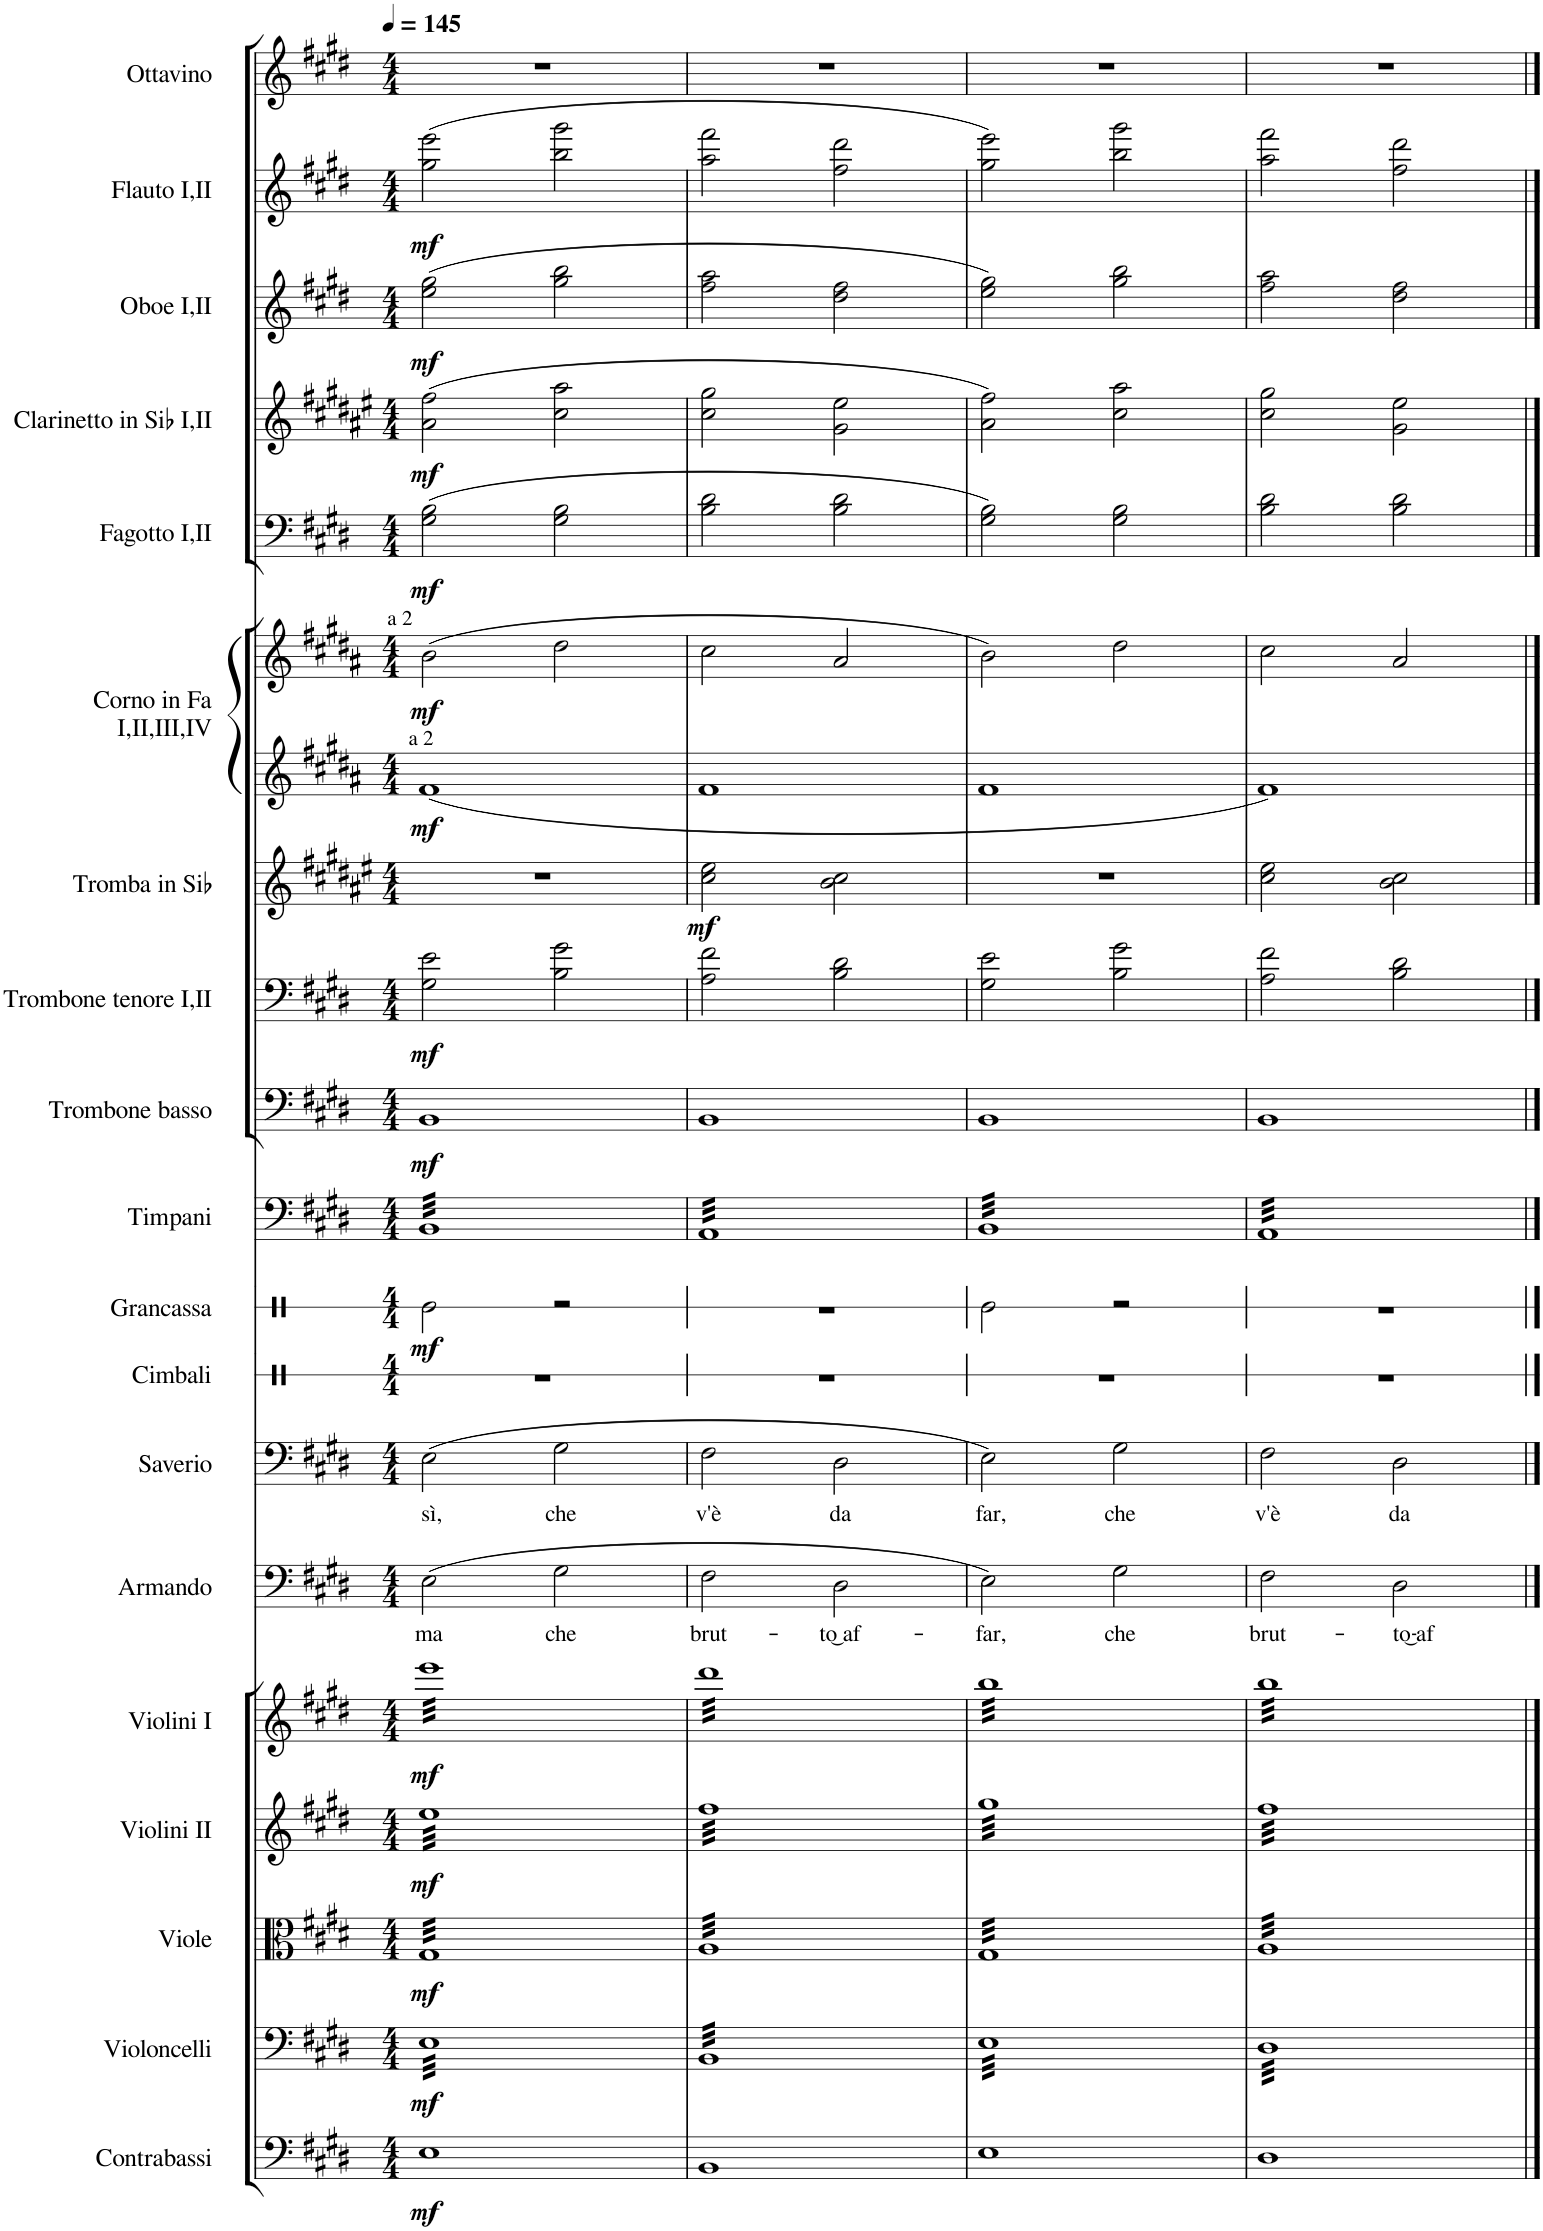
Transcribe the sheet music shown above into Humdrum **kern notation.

**kern	**dynam	**kern	**dynam	**kern	**dynam	**kern	**dynam	**kern	**dynam	**kern	**text	**kern	**text	**kern	**kern	**dynam	**kern	**kern	**dynam	**kern	**dynam	**kern	**dynam	**kern	**kern	**dynam	**kern	**dynam	**kern	**dynam	**kern	**dynam	**kern	**dynam	**kern
*part19	*part19	*part18	*part18	*part17	*part17	*part16	*part16	*part15	*part15	*part14	*part14	*part13	*part13	*part12	*part11	*part11	*part10	*part9	*part9	*part8	*part8	*part7	*part7	*part6	*part6	*part6	*part5	*part5	*part4	*part4	*part3	*part3	*part2	*part2	*part1
*staff20	*staff20	*staff19	*staff19	*staff18	*staff18	*staff17	*staff17	*staff16	*staff16	*staff15	*staff15	*staff14	*staff14	*staff13	*staff12	*staff12	*staff11	*staff10	*staff10	*staff9	*staff9	*staff8	*staff8	*staff7	*staff6	*staff6/7	*staff5	*staff5	*staff4	*staff4	*staff3	*staff3	*staff2	*staff2	*staff1
*I"Contrabassi	*	*I"Violoncelli	*	*I"Viole	*	*I"Violini II	*	*I"Violini I	*	*I"Armando	*	*I"Saverio	*	*I"Cimbali	*I"Grancassa	*	*I"Timpani	*I"Trombone basso	*	*I"Trombone tenore I,II	*	*I"Tromba in Sib	*	*I"Corno in Fa   I,II,III,IV	*	*	*I"Fagotto I,II	*	*I"Clarinetto in Sib I,II	*	*I"Oboe I,II	*	*I"Flauto I,II	*	*I"Ottavino
*I'Cb.	*	*I'Vc.	*	*I'Vle.	*	*I'Vln. II	*	*I'Vln. I	*	*I'Arm.	*	*I'Sav.	*	*I'Cim.	*I'Gc.	*	*I'Timp.	*I'Trb. b.	*	*I'Trb. t. I,II	*	*I'Tr. in Sib	*	*I'Cor. Fa  I,II,III,IV	*	*	*I'Fag. I,II	*	*I'Cl. Sib I,II	*	*I'Ob. I,II	*	*I'Fl. I,II	*	*I'Ott.
*	*	*	*	*	*	*	*	*	*	*	*	*	*	*stria1	*stria1	*	*	*	*	*	*	*	*	*	*	*	*	*	*	*	*	*	*	*	*
*clefF4	*	*clefF4	*	*clefC3	*	*clefG2	*	*clefG2	*	*clefF4	*	*clefF4	*	*clefX	*clefX	*	*clefF4	*clefF4	*	*clefF4	*	*clefG2	*	*clefG2	*clefG2	*	*clefF4	*	*clefG2	*	*clefG2	*	*clefG2	*	*clefG2
*Trd7c12	*	*	*	*	*	*	*	*	*	*	*	*	*	*	*	*	*	*Trd1c2	*	*	*	*Trd1c2	*	*Trd4c7	*Trd4c7	*	*	*	*Trd1c2	*	*	*	*	*	*Trd-7c-12
*k[f#c#g#d#]	*	*k[f#c#g#d#]	*	*k[f#c#g#d#]	*	*k[f#c#g#d#]	*	*k[f#c#g#d#]	*	*k[f#c#g#d#]	*	*k[f#c#g#d#]	*	*k[f#c#g#d#]	*k[f#c#g#d#]	*	*k[f#c#g#d#]	*k[f#c#g#d#]	*	*k[f#c#g#d#]	*	*k[f#c#g#d#a#e#]	*	*k[f#c#g#d#a#]	*k[f#c#g#d#a#]	*	*k[f#c#g#d#]	*	*k[f#c#g#d#a#e#]	*	*k[f#c#g#d#]	*	*k[f#c#g#d#]	*	*k[f#c#g#d#]
*M4/4	*	*M4/4	*	*M4/4	*	*M4/4	*	*M4/4	*	*M4/4	*	*M4/4	*	*M4/4	*M4/4	*	*M4/4	*M4/4	*	*M4/4	*	*M4/4	*	*M4/4	*M4/4	*	*M4/4	*	*M4/4	*	*M4/4	*	*M4/4	*	*M4/4
*MM145	*	*MM145	*	*MM145	*	*MM145	*	*MM145	*	*MM145	*	*MM145	*	*MM145	*MM145	*	*MM145	*MM145	*	*MM145	*	*MM145	*	*MM145	*MM145	*	*MM145	*	*MM145	*	*MM145	*	*MM145	*	*MM145
=1	=1	=1	=1	=1	=1	=1	=1	=1	=1	=1	=1	=1	=1	=1	=1	=1	=1	=1	=1	=1	=1	=1	=1	=1	=1	=1	=1	=1	=1	=1	=1	=1	=1	=1	=1
!	!	!	!	!	!	!	!	!	!	!	!	!	!	!	!	!	!	!	!	!	!	!	!	!	!LO:TX:a:t=a 2	!	!	!	!	!	!	!	!	!	!
!	!	!	!	!	!	!	!	!	!	!	!	!	!	!	!	!	!	!	!	!	!	!	!	!LO:TX:a:t=a 2	!	!	!	!	!	!	!	!	!	!	!
!	!LO:DY:b	!	!LO:DY:b	!	!LO:DY:b	!	!LO:DY:b	!	!LO:DY:b	!	!LO:LY:b	!	!LO:LY:b	!	!	!LO:DY:b	!	!	!LO:DY:b	!	!LO:DY:b	!	!	!	!	!LO:DY:b=2	!	!	!	!	!	!	!	!	!
!	!	!	!	!	!	!	!	!	!	!	!	!	!	!	!	!	!	!	!	!	!	!	!	!	!	!LO:DY:n=1:b	!	!LO:DY:b	!	!LO:DY:b	!	!LO:DY:b	!	!LO:DY:b	!
*	*	*tremolo	*	*	*	*	*	*	*	*	*	*	*	*	*	*	*	*	*	*	*	*	*	*	*	*	*	*	*	*	*	*	*	*	*
*	*	*	*	*tremolo	*	*	*	*	*	*	*	*	*	*	*	*	*	*	*	*	*	*	*	*	*	*	*	*	*	*	*	*	*	*	*
*	*	*	*	*	*	*tremolo	*	*	*	*	*	*	*	*	*	*	*	*	*	*	*	*	*	*	*	*	*	*	*	*	*	*	*	*	*
*	*	*	*	*	*	*	*	*tremolo	*	*	*	*	*	*	*	*	*	*	*	*	*	*	*	*	*	*	*	*	*	*	*	*	*	*	*
*	*	*	*	*	*	*	*	*	*	*	*	*	*	*	*	*	*tremolo	*	*	*	*	*	*	*	*	*	*	*	*	*	*	*	*	*	*
1E	mf	32ELLL	mf	32G#LLL	mf	32eeLLL	mf	32eeeLLL	mf	(2E\	ma	(2E\	sì,	1r	2Re\	mf	32BBLLL	1BB	mf	2G#\ 2e\	mf	1r	.	1f#	(2b\	mf mf	(2G#\ 2B\	mf	(2a#\ 2ff#\	mf	(2ee\ 2gg#\	mf	(2gg#\ 2eee\	mf	1r
.	.	32E	.	32G#	.	32ee	.	32eee	.	.	.	.	.	.	.	.	32BB	.	.	.	.	.	.	.	.	.	.	.	.	.	.	.	.	.	.
.	.	32E	.	32G#	.	32ee	.	32eee	.	.	.	.	.	.	.	.	32BB	.	.	.	.	.	.	.	.	.	.	.	.	.	.	.	.	.	.
.	.	32E	.	32G#	.	32ee	.	32eee	.	.	.	.	.	.	.	.	32BB	.	.	.	.	.	.	.	.	.	.	.	.	.	.	.	.	.	.
.	.	32E	.	32G#	.	32ee	.	32eee	.	.	.	.	.	.	.	.	32BB	.	.	.	.	.	.	.	.	.	.	.	.	.	.	.	.	.	.
.	.	32E	.	32G#	.	32ee	.	32eee	.	.	.	.	.	.	.	.	32BB	.	.	.	.	.	.	.	.	.	.	.	.	.	.	.	.	.	.
.	.	32E	.	32G#	.	32ee	.	32eee	.	.	.	.	.	.	.	.	32BB	.	.	.	.	.	.	.	.	.	.	.	.	.	.	.	.	.	.
.	.	32E	.	32G#	.	32ee	.	32eee	.	.	.	.	.	.	.	.	32BB	.	.	.	.	.	.	.	.	.	.	.	.	.	.	.	.	.	.
.	.	32E	.	32G#	.	32ee	.	32eee	.	.	.	.	.	.	.	.	32BB	.	.	.	.	.	.	.	.	.	.	.	.	.	.	.	.	.	.
.	.	32E	.	32G#	.	32ee	.	32eee	.	.	.	.	.	.	.	.	32BB	.	.	.	.	.	.	.	.	.	.	.	.	.	.	.	.	.	.
.	.	32E	.	32G#	.	32ee	.	32eee	.	.	.	.	.	.	.	.	32BB	.	.	.	.	.	.	.	.	.	.	.	.	.	.	.	.	.	.
.	.	32E	.	32G#	.	32ee	.	32eee	.	.	.	.	.	.	.	.	32BB	.	.	.	.	.	.	.	.	.	.	.	.	.	.	.	.	.	.
.	.	32E	.	32G#	.	32ee	.	32eee	.	.	.	.	.	.	.	.	32BB	.	.	.	.	.	.	.	.	.	.	.	.	.	.	.	.	.	.
.	.	32E	.	32G#	.	32ee	.	32eee	.	.	.	.	.	.	.	.	32BB	.	.	.	.	.	.	.	.	.	.	.	.	.	.	.	.	.	.
.	.	32E	.	32G#	.	32ee	.	32eee	.	.	.	.	.	.	.	.	32BB	.	.	.	.	.	.	.	.	.	.	.	.	.	.	.	.	.	.
.	.	32E	.	32G#	.	32ee	.	32eee	.	.	.	.	.	.	.	.	32BB	.	.	.	.	.	.	.	.	.	.	.	.	.	.	.	.	.	.
!	!	!	!	!	!	!	!	!	!	!	!LO:LY:b	!	!LO:LY:b	!	!	!	!	!	!	!	!	!	!	!	!	!	!	!	!	!	!	!	!	!	!
.	.	32E	.	32G#	.	32ee	.	32eee	.	2G#\	che	2G#\	che	.	2r	.	32BB	.	.	2B\ 2g#\	.	.	.	.	2dd#\	.	2G#\ 2B\	.	2cc#\ 2aa#\	.	2gg#\ 2bb\	.	2bb\ 2ggg#\	.	.
.	.	32E	.	32G#	.	32ee	.	32eee	.	.	.	.	.	.	.	.	32BB	.	.	.	.	.	.	.	.	.	.	.	.	.	.	.	.	.	.
.	.	32E	.	32G#	.	32ee	.	32eee	.	.	.	.	.	.	.	.	32BB	.	.	.	.	.	.	.	.	.	.	.	.	.	.	.	.	.	.
.	.	32E	.	32G#	.	32ee	.	32eee	.	.	.	.	.	.	.	.	32BB	.	.	.	.	.	.	.	.	.	.	.	.	.	.	.	.	.	.
.	.	32E	.	32G#	.	32ee	.	32eee	.	.	.	.	.	.	.	.	32BB	.	.	.	.	.	.	.	.	.	.	.	.	.	.	.	.	.	.
.	.	32E	.	32G#	.	32ee	.	32eee	.	.	.	.	.	.	.	.	32BB	.	.	.	.	.	.	.	.	.	.	.	.	.	.	.	.	.	.
.	.	32E	.	32G#	.	32ee	.	32eee	.	.	.	.	.	.	.	.	32BB	.	.	.	.	.	.	.	.	.	.	.	.	.	.	.	.	.	.
.	.	32E	.	32G#	.	32ee	.	32eee	.	.	.	.	.	.	.	.	32BB	.	.	.	.	.	.	.	.	.	.	.	.	.	.	.	.	.	.
.	.	32E	.	32G#	.	32ee	.	32eee	.	.	.	.	.	.	.	.	32BB	.	.	.	.	.	.	.	.	.	.	.	.	.	.	.	.	.	.
.	.	32E	.	32G#	.	32ee	.	32eee	.	.	.	.	.	.	.	.	32BB	.	.	.	.	.	.	.	.	.	.	.	.	.	.	.	.	.	.
.	.	32E	.	32G#	.	32ee	.	32eee	.	.	.	.	.	.	.	.	32BB	.	.	.	.	.	.	.	.	.	.	.	.	.	.	.	.	.	.
.	.	32E	.	32G#	.	32ee	.	32eee	.	.	.	.	.	.	.	.	32BB	.	.	.	.	.	.	.	.	.	.	.	.	.	.	.	.	.	.
.	.	32E	.	32G#	.	32ee	.	32eee	.	.	.	.	.	.	.	.	32BB	.	.	.	.	.	.	.	.	.	.	.	.	.	.	.	.	.	.
.	.	32E	.	32G#	.	32ee	.	32eee	.	.	.	.	.	.	.	.	32BB	.	.	.	.	.	.	.	.	.	.	.	.	.	.	.	.	.	.
.	.	32E	.	32G#	.	32ee	.	32eee	.	.	.	.	.	.	.	.	32BB	.	.	.	.	.	.	.	.	.	.	.	.	.	.	.	.	.	.
.	.	32EJJJ	.	32G#JJJ	.	32eeJJJ	.	32eeeJJJ	.	.	.	.	.	.	.	.	32BBJJJ	.	.	.	.	.	.	.	.	.	.	.	.	.	.	.	.	.	.
=2	=2	=2	=2	=2	=2	=2	=2	=2	=2	=2	=2	=2	=2	=2	=2	=2	=2	=2	=2	=2	=2	=2	=2	=2	=2	=2	=2	=2	=2	=2	=2	=2	=2	=2	=2
!	!	!	!	!	!	!	!	!	!	!	!LO:LY:b	!	!LO:LY:b	!	!	!	!	!	!	!	!	!	!LO:DY:b	!	!	!	!	!	!	!	!	!	!	!	!
1BB	.	32BBLLL	.	32ALLL	.	32ff#LLL	.	32ddd#LLL	.	2F#\	brut-	2F#\	v'è	1r	1r	.	32AALLL	1BB	.	2A\ 2f#\	.	2cc#\ 2ee#\	mf	1f#	2cc#\	.	2B\ 2d#\	.	2cc#\ 2gg#\	.	2ff#\ 2aa\	.	2aa\ 2fff#\	.	1r
.	.	32BB	.	32A	.	32ff#	.	32ddd#	.	.	.	.	.	.	.	.	32AA	.	.	.	.	.	.	.	.	.	.	.	.	.	.	.	.	.	.
.	.	32BB	.	32A	.	32ff#	.	32ddd#	.	.	.	.	.	.	.	.	32AA	.	.	.	.	.	.	.	.	.	.	.	.	.	.	.	.	.	.
.	.	32BB	.	32A	.	32ff#	.	32ddd#	.	.	.	.	.	.	.	.	32AA	.	.	.	.	.	.	.	.	.	.	.	.	.	.	.	.	.	.
.	.	32BB	.	32A	.	32ff#	.	32ddd#	.	.	.	.	.	.	.	.	32AA	.	.	.	.	.	.	.	.	.	.	.	.	.	.	.	.	.	.
.	.	32BB	.	32A	.	32ff#	.	32ddd#	.	.	.	.	.	.	.	.	32AA	.	.	.	.	.	.	.	.	.	.	.	.	.	.	.	.	.	.
.	.	32BB	.	32A	.	32ff#	.	32ddd#	.	.	.	.	.	.	.	.	32AA	.	.	.	.	.	.	.	.	.	.	.	.	.	.	.	.	.	.
.	.	32BB	.	32A	.	32ff#	.	32ddd#	.	.	.	.	.	.	.	.	32AA	.	.	.	.	.	.	.	.	.	.	.	.	.	.	.	.	.	.
.	.	32BB	.	32A	.	32ff#	.	32ddd#	.	.	.	.	.	.	.	.	32AA	.	.	.	.	.	.	.	.	.	.	.	.	.	.	.	.	.	.
.	.	32BB	.	32A	.	32ff#	.	32ddd#	.	.	.	.	.	.	.	.	32AA	.	.	.	.	.	.	.	.	.	.	.	.	.	.	.	.	.	.
.	.	32BB	.	32A	.	32ff#	.	32ddd#	.	.	.	.	.	.	.	.	32AA	.	.	.	.	.	.	.	.	.	.	.	.	.	.	.	.	.	.
.	.	32BB	.	32A	.	32ff#	.	32ddd#	.	.	.	.	.	.	.	.	32AA	.	.	.	.	.	.	.	.	.	.	.	.	.	.	.	.	.	.
.	.	32BB	.	32A	.	32ff#	.	32ddd#	.	.	.	.	.	.	.	.	32AA	.	.	.	.	.	.	.	.	.	.	.	.	.	.	.	.	.	.
.	.	32BB	.	32A	.	32ff#	.	32ddd#	.	.	.	.	.	.	.	.	32AA	.	.	.	.	.	.	.	.	.	.	.	.	.	.	.	.	.	.
.	.	32BB	.	32A	.	32ff#	.	32ddd#	.	.	.	.	.	.	.	.	32AA	.	.	.	.	.	.	.	.	.	.	.	.	.	.	.	.	.	.
.	.	32BB	.	32A	.	32ff#	.	32ddd#	.	.	.	.	.	.	.	.	32AA	.	.	.	.	.	.	.	.	.	.	.	.	.	.	.	.	.	.
!	!	!	!	!	!	!	!	!	!	!	!LO:LY:b	!	!LO:LY:b	!	!	!	!	!	!	!	!	!	!	!	!	!	!	!	!	!	!	!	!	!	!
.	.	32BB	.	32A	.	32ff#	.	32ddd#	.	2D#\	-to͜ af-	2D#\	da	.	.	.	32AA	.	.	2B\ 2d#\	.	2b\ 2cc#\	.	.	2a#/	.	2B\ 2d#\	.	2g#\ 2ee#\	.	2dd#\ 2ff#\	.	2ff#\ 2ddd#\	.	.
.	.	32BB	.	32A	.	32ff#	.	32ddd#	.	.	.	.	.	.	.	.	32AA	.	.	.	.	.	.	.	.	.	.	.	.	.	.	.	.	.	.
.	.	32BB	.	32A	.	32ff#	.	32ddd#	.	.	.	.	.	.	.	.	32AA	.	.	.	.	.	.	.	.	.	.	.	.	.	.	.	.	.	.
.	.	32BB	.	32A	.	32ff#	.	32ddd#	.	.	.	.	.	.	.	.	32AA	.	.	.	.	.	.	.	.	.	.	.	.	.	.	.	.	.	.
.	.	32BB	.	32A	.	32ff#	.	32ddd#	.	.	.	.	.	.	.	.	32AA	.	.	.	.	.	.	.	.	.	.	.	.	.	.	.	.	.	.
.	.	32BB	.	32A	.	32ff#	.	32ddd#	.	.	.	.	.	.	.	.	32AA	.	.	.	.	.	.	.	.	.	.	.	.	.	.	.	.	.	.
.	.	32BB	.	32A	.	32ff#	.	32ddd#	.	.	.	.	.	.	.	.	32AA	.	.	.	.	.	.	.	.	.	.	.	.	.	.	.	.	.	.
.	.	32BB	.	32A	.	32ff#	.	32ddd#	.	.	.	.	.	.	.	.	32AA	.	.	.	.	.	.	.	.	.	.	.	.	.	.	.	.	.	.
.	.	32BB	.	32A	.	32ff#	.	32ddd#	.	.	.	.	.	.	.	.	32AA	.	.	.	.	.	.	.	.	.	.	.	.	.	.	.	.	.	.
.	.	32BB	.	32A	.	32ff#	.	32ddd#	.	.	.	.	.	.	.	.	32AA	.	.	.	.	.	.	.	.	.	.	.	.	.	.	.	.	.	.
.	.	32BB	.	32A	.	32ff#	.	32ddd#	.	.	.	.	.	.	.	.	32AA	.	.	.	.	.	.	.	.	.	.	.	.	.	.	.	.	.	.
.	.	32BB	.	32A	.	32ff#	.	32ddd#	.	.	.	.	.	.	.	.	32AA	.	.	.	.	.	.	.	.	.	.	.	.	.	.	.	.	.	.
.	.	32BB	.	32A	.	32ff#	.	32ddd#	.	.	.	.	.	.	.	.	32AA	.	.	.	.	.	.	.	.	.	.	.	.	.	.	.	.	.	.
.	.	32BB	.	32A	.	32ff#	.	32ddd#	.	.	.	.	.	.	.	.	32AA	.	.	.	.	.	.	.	.	.	.	.	.	.	.	.	.	.	.
.	.	32BB	.	32A	.	32ff#	.	32ddd#	.	.	.	.	.	.	.	.	32AA	.	.	.	.	.	.	.	.	.	.	.	.	.	.	.	.	.	.
.	.	32BBJJJ	.	32AJJJ	.	32ff#JJJ	.	32ddd#JJJ	.	.	.	.	.	.	.	.	32AAJJJ	.	.	.	.	.	.	.	.	.	.	.	.	.	.	.	.	.	.
=3	=3	=3	=3	=3	=3	=3	=3	=3	=3	=3	=3	=3	=3	=3	=3	=3	=3	=3	=3	=3	=3	=3	=3	=3	=3	=3	=3	=3	=3	=3	=3	=3	=3	=3	=3
!	!	!	!	!	!	!	!	!	!	!	!LO:LY:b	!	!LO:LY:b	!	!	!	!	!	!	!	!	!	!	!	!	!	!	!	!	!	!	!	!	!	!
1E	.	32ELLL	.	32G#LLL	.	32gg#LLL	.	32bbLLL	.	2E\)	-far,	2E\)	far,	1r	2Re\	.	32BBLLL	1BB	.	2G#\ 2e\	.	1r	.	1f#	2b\)	.	2G#\ 2B\)	.	2a#\ 2ff#\)	.	2ee\ 2gg#\)	.	2gg#\ 2eee\)	.	1r
.	.	32E	.	32G#	.	32gg#	.	32bb	.	.	.	.	.	.	.	.	32BB	.	.	.	.	.	.	.	.	.	.	.	.	.	.	.	.	.	.
.	.	32E	.	32G#	.	32gg#	.	32bb	.	.	.	.	.	.	.	.	32BB	.	.	.	.	.	.	.	.	.	.	.	.	.	.	.	.	.	.
.	.	32E	.	32G#	.	32gg#	.	32bb	.	.	.	.	.	.	.	.	32BB	.	.	.	.	.	.	.	.	.	.	.	.	.	.	.	.	.	.
.	.	32E	.	32G#	.	32gg#	.	32bb	.	.	.	.	.	.	.	.	32BB	.	.	.	.	.	.	.	.	.	.	.	.	.	.	.	.	.	.
.	.	32E	.	32G#	.	32gg#	.	32bb	.	.	.	.	.	.	.	.	32BB	.	.	.	.	.	.	.	.	.	.	.	.	.	.	.	.	.	.
.	.	32E	.	32G#	.	32gg#	.	32bb	.	.	.	.	.	.	.	.	32BB	.	.	.	.	.	.	.	.	.	.	.	.	.	.	.	.	.	.
.	.	32E	.	32G#	.	32gg#	.	32bb	.	.	.	.	.	.	.	.	32BB	.	.	.	.	.	.	.	.	.	.	.	.	.	.	.	.	.	.
.	.	32E	.	32G#	.	32gg#	.	32bb	.	.	.	.	.	.	.	.	32BB	.	.	.	.	.	.	.	.	.	.	.	.	.	.	.	.	.	.
.	.	32E	.	32G#	.	32gg#	.	32bb	.	.	.	.	.	.	.	.	32BB	.	.	.	.	.	.	.	.	.	.	.	.	.	.	.	.	.	.
.	.	32E	.	32G#	.	32gg#	.	32bb	.	.	.	.	.	.	.	.	32BB	.	.	.	.	.	.	.	.	.	.	.	.	.	.	.	.	.	.
.	.	32E	.	32G#	.	32gg#	.	32bb	.	.	.	.	.	.	.	.	32BB	.	.	.	.	.	.	.	.	.	.	.	.	.	.	.	.	.	.
.	.	32E	.	32G#	.	32gg#	.	32bb	.	.	.	.	.	.	.	.	32BB	.	.	.	.	.	.	.	.	.	.	.	.	.	.	.	.	.	.
.	.	32E	.	32G#	.	32gg#	.	32bb	.	.	.	.	.	.	.	.	32BB	.	.	.	.	.	.	.	.	.	.	.	.	.	.	.	.	.	.
.	.	32E	.	32G#	.	32gg#	.	32bb	.	.	.	.	.	.	.	.	32BB	.	.	.	.	.	.	.	.	.	.	.	.	.	.	.	.	.	.
.	.	32E	.	32G#	.	32gg#	.	32bb	.	.	.	.	.	.	.	.	32BB	.	.	.	.	.	.	.	.	.	.	.	.	.	.	.	.	.	.
!	!	!	!	!	!	!	!	!	!	!	!LO:LY:b	!	!LO:LY:b	!	!	!	!	!	!	!	!	!	!	!	!	!	!	!	!	!	!	!	!	!	!
.	.	32E	.	32G#	.	32gg#	.	32bb	.	2G#\	che	2G#\	che	.	2r	.	32BB	.	.	2B\ 2g#\	.	.	.	.	2dd#\	.	2G#\ 2B\	.	2cc#\ 2aa#\	.	2gg#\ 2bb\	.	2bb\ 2ggg#\	.	.
.	.	32E	.	32G#	.	32gg#	.	32bb	.	.	.	.	.	.	.	.	32BB	.	.	.	.	.	.	.	.	.	.	.	.	.	.	.	.	.	.
.	.	32E	.	32G#	.	32gg#	.	32bb	.	.	.	.	.	.	.	.	32BB	.	.	.	.	.	.	.	.	.	.	.	.	.	.	.	.	.	.
.	.	32E	.	32G#	.	32gg#	.	32bb	.	.	.	.	.	.	.	.	32BB	.	.	.	.	.	.	.	.	.	.	.	.	.	.	.	.	.	.
.	.	32E	.	32G#	.	32gg#	.	32bb	.	.	.	.	.	.	.	.	32BB	.	.	.	.	.	.	.	.	.	.	.	.	.	.	.	.	.	.
.	.	32E	.	32G#	.	32gg#	.	32bb	.	.	.	.	.	.	.	.	32BB	.	.	.	.	.	.	.	.	.	.	.	.	.	.	.	.	.	.
.	.	32E	.	32G#	.	32gg#	.	32bb	.	.	.	.	.	.	.	.	32BB	.	.	.	.	.	.	.	.	.	.	.	.	.	.	.	.	.	.
.	.	32E	.	32G#	.	32gg#	.	32bb	.	.	.	.	.	.	.	.	32BB	.	.	.	.	.	.	.	.	.	.	.	.	.	.	.	.	.	.
.	.	32E	.	32G#	.	32gg#	.	32bb	.	.	.	.	.	.	.	.	32BB	.	.	.	.	.	.	.	.	.	.	.	.	.	.	.	.	.	.
.	.	32E	.	32G#	.	32gg#	.	32bb	.	.	.	.	.	.	.	.	32BB	.	.	.	.	.	.	.	.	.	.	.	.	.	.	.	.	.	.
.	.	32E	.	32G#	.	32gg#	.	32bb	.	.	.	.	.	.	.	.	32BB	.	.	.	.	.	.	.	.	.	.	.	.	.	.	.	.	.	.
.	.	32E	.	32G#	.	32gg#	.	32bb	.	.	.	.	.	.	.	.	32BB	.	.	.	.	.	.	.	.	.	.	.	.	.	.	.	.	.	.
.	.	32E	.	32G#	.	32gg#	.	32bb	.	.	.	.	.	.	.	.	32BB	.	.	.	.	.	.	.	.	.	.	.	.	.	.	.	.	.	.
.	.	32E	.	32G#	.	32gg#	.	32bb	.	.	.	.	.	.	.	.	32BB	.	.	.	.	.	.	.	.	.	.	.	.	.	.	.	.	.	.
.	.	32E	.	32G#	.	32gg#	.	32bb	.	.	.	.	.	.	.	.	32BB	.	.	.	.	.	.	.	.	.	.	.	.	.	.	.	.	.	.
.	.	32EJJJ	.	32G#JJJ	.	32gg#JJJ	.	32bbJJJ	.	.	.	.	.	.	.	.	32BBJJJ	.	.	.	.	.	.	.	.	.	.	.	.	.	.	.	.	.	.
=4	=4	=4	=4	=4	=4	=4	=4	=4	=4	=4	=4	=4	=4	=4	=4	=4	=4	=4	=4	=4	=4	=4	=4	=4	=4	=4	=4	=4	=4	=4	=4	=4	=4	=4	=4
!	!	!	!	!	!	!	!	!	!	!	!LO:LY:b	!	!LO:LY:b	!	!	!	!	!	!	!	!	!	!	!	!	!	!	!	!	!	!	!	!	!	!
1D#	.	32D#LLL	.	32ALLL	.	32ff#LLL	.	32bbLLL	.	2F#\	brut-	2F#\	v'è	1r	1r	.	32AALLL	1BB	.	2A\ 2f#\	.	2cc#\ 2ee#\	.	1f#	2cc#\	.	2B\ 2d#\	.	2cc#\ 2gg#\	.	2ff#\ 2aa\	.	2aa\ 2fff#\	.	1r
.	.	32D#	.	32A	.	32ff#	.	32bb	.	.	.	.	.	.	.	.	32AA	.	.	.	.	.	.	.	.	.	.	.	.	.	.	.	.	.	.
.	.	32D#	.	32A	.	32ff#	.	32bb	.	.	.	.	.	.	.	.	32AA	.	.	.	.	.	.	.	.	.	.	.	.	.	.	.	.	.	.
.	.	32D#	.	32A	.	32ff#	.	32bb	.	.	.	.	.	.	.	.	32AA	.	.	.	.	.	.	.	.	.	.	.	.	.	.	.	.	.	.
.	.	32D#	.	32A	.	32ff#	.	32bb	.	.	.	.	.	.	.	.	32AA	.	.	.	.	.	.	.	.	.	.	.	.	.	.	.	.	.	.
.	.	32D#	.	32A	.	32ff#	.	32bb	.	.	.	.	.	.	.	.	32AA	.	.	.	.	.	.	.	.	.	.	.	.	.	.	.	.	.	.
.	.	32D#	.	32A	.	32ff#	.	32bb	.	.	.	.	.	.	.	.	32AA	.	.	.	.	.	.	.	.	.	.	.	.	.	.	.	.	.	.
.	.	32D#	.	32A	.	32ff#	.	32bb	.	.	.	.	.	.	.	.	32AA	.	.	.	.	.	.	.	.	.	.	.	.	.	.	.	.	.	.
.	.	32D#	.	32A	.	32ff#	.	32bb	.	.	.	.	.	.	.	.	32AA	.	.	.	.	.	.	.	.	.	.	.	.	.	.	.	.	.	.
.	.	32D#	.	32A	.	32ff#	.	32bb	.	.	.	.	.	.	.	.	32AA	.	.	.	.	.	.	.	.	.	.	.	.	.	.	.	.	.	.
.	.	32D#	.	32A	.	32ff#	.	32bb	.	.	.	.	.	.	.	.	32AA	.	.	.	.	.	.	.	.	.	.	.	.	.	.	.	.	.	.
.	.	32D#	.	32A	.	32ff#	.	32bb	.	.	.	.	.	.	.	.	32AA	.	.	.	.	.	.	.	.	.	.	.	.	.	.	.	.	.	.
.	.	32D#	.	32A	.	32ff#	.	32bb	.	.	.	.	.	.	.	.	32AA	.	.	.	.	.	.	.	.	.	.	.	.	.	.	.	.	.	.
.	.	32D#	.	32A	.	32ff#	.	32bb	.	.	.	.	.	.	.	.	32AA	.	.	.	.	.	.	.	.	.	.	.	.	.	.	.	.	.	.
.	.	32D#	.	32A	.	32ff#	.	32bb	.	.	.	.	.	.	.	.	32AA	.	.	.	.	.	.	.	.	.	.	.	.	.	.	.	.	.	.
.	.	32D#	.	32A	.	32ff#	.	32bb	.	.	.	.	.	.	.	.	32AA	.	.	.	.	.	.	.	.	.	.	.	.	.	.	.	.	.	.
!	!	!	!	!	!	!	!	!	!	!	!LO:LY:b	!	!LO:LY:b	!	!	!	!	!	!	!	!	!	!	!	!	!	!	!	!	!	!	!	!	!	!
.	.	32D#	.	32A	.	32ff#	.	32bb	.	2D#\	-to͜ af-	2D#\	da	.	.	.	32AA	.	.	2B\ 2d#\	.	2b\ 2cc#\	.	.	2a#/	.	2B\ 2d#\	.	2g#\ 2ee#\	.	2dd#\ 2ff#\	.	2ff#\ 2ddd#\	.	.
.	.	32D#	.	32A	.	32ff#	.	32bb	.	.	.	.	.	.	.	.	32AA	.	.	.	.	.	.	.	.	.	.	.	.	.	.	.	.	.	.
.	.	32D#	.	32A	.	32ff#	.	32bb	.	.	.	.	.	.	.	.	32AA	.	.	.	.	.	.	.	.	.	.	.	.	.	.	.	.	.	.
.	.	32D#	.	32A	.	32ff#	.	32bb	.	.	.	.	.	.	.	.	32AA	.	.	.	.	.	.	.	.	.	.	.	.	.	.	.	.	.	.
.	.	32D#	.	32A	.	32ff#	.	32bb	.	.	.	.	.	.	.	.	32AA	.	.	.	.	.	.	.	.	.	.	.	.	.	.	.	.	.	.
.	.	32D#	.	32A	.	32ff#	.	32bb	.	.	.	.	.	.	.	.	32AA	.	.	.	.	.	.	.	.	.	.	.	.	.	.	.	.	.	.
.	.	32D#	.	32A	.	32ff#	.	32bb	.	.	.	.	.	.	.	.	32AA	.	.	.	.	.	.	.	.	.	.	.	.	.	.	.	.	.	.
.	.	32D#	.	32A	.	32ff#	.	32bb	.	.	.	.	.	.	.	.	32AA	.	.	.	.	.	.	.	.	.	.	.	.	.	.	.	.	.	.
.	.	32D#	.	32A	.	32ff#	.	32bb	.	.	.	.	.	.	.	.	32AA	.	.	.	.	.	.	.	.	.	.	.	.	.	.	.	.	.	.
.	.	32D#	.	32A	.	32ff#	.	32bb	.	.	.	.	.	.	.	.	32AA	.	.	.	.	.	.	.	.	.	.	.	.	.	.	.	.	.	.
.	.	32D#	.	32A	.	32ff#	.	32bb	.	.	.	.	.	.	.	.	32AA	.	.	.	.	.	.	.	.	.	.	.	.	.	.	.	.	.	.
.	.	32D#	.	32A	.	32ff#	.	32bb	.	.	.	.	.	.	.	.	32AA	.	.	.	.	.	.	.	.	.	.	.	.	.	.	.	.	.	.
.	.	32D#	.	32A	.	32ff#	.	32bb	.	.	.	.	.	.	.	.	32AA	.	.	.	.	.	.	.	.	.	.	.	.	.	.	.	.	.	.
.	.	32D#	.	32A	.	32ff#	.	32bb	.	.	.	.	.	.	.	.	32AA	.	.	.	.	.	.	.	.	.	.	.	.	.	.	.	.	.	.
.	.	32D#	.	32A	.	32ff#	.	32bb	.	.	.	.	.	.	.	.	32AA	.	.	.	.	.	.	.	.	.	.	.	.	.	.	.	.	.	.
.	.	32D#JJJ	.	32AJJJ	.	32ff#JJJ	.	32bbJJJ	.	.	.	.	.	.	.	.	32AAJJJ	.	.	.	.	.	.	.	.	.	.	.	.	.	.	.	.	.	.
*	*	*	*	*	*	*	*	*	*	*	*	*	*	*	*	*	*Xtremolo	*	*	*	*	*	*	*	*	*	*	*	*	*	*	*	*	*	*
*	*	*	*	*	*	*	*	*Xtremolo	*	*	*	*	*	*	*	*	*	*	*	*	*	*	*	*	*	*	*	*	*	*	*	*	*	*	*
*	*	*	*	*	*	*Xtremolo	*	*	*	*	*	*	*	*	*	*	*	*	*	*	*	*	*	*	*	*	*	*	*	*	*	*	*	*	*
*	*	*	*	*Xtremolo	*	*	*	*	*	*	*	*	*	*	*	*	*	*	*	*	*	*	*	*	*	*	*	*	*	*	*	*	*	*	*
*	*	*Xtremolo	*	*	*	*	*	*	*	*	*	*	*	*	*	*	*	*	*	*	*	*	*	*	*	*	*	*	*	*	*	*	*	*	*
==	==	==	==	==	==	==	==	==	==	==	==	==	==	==	==	==	==	==	==	==	==	==	==	==	==	==	==	==	==	==	==	==	==	==	==
*-	*-	*-	*-	*-	*-	*-	*-	*-	*-	*-	*-	*-	*-	*-	*-	*-	*-	*-	*-	*-	*-	*-	*-	*-	*-	*-	*-	*-	*-	*-	*-	*-	*-	*-	*-
